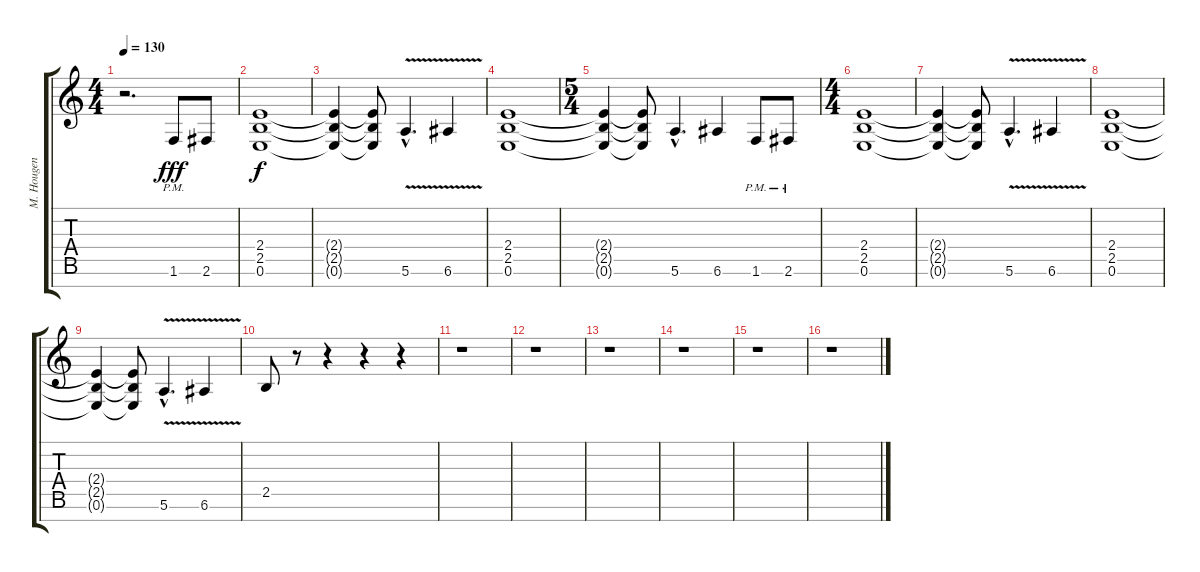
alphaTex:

\track ("M. Hougen - Guitar" "M. Hougen ") {instrument distortionguitar}
\staff {score tabs}
\tuning (E4 B3 G3 D3 A2 E2 B1) {hide}
\ts (4 4)
\tempo 130
\clef g2
\ks c
r.2{d dy fff instrument distortionguitar} 1.6{pm}.8 2.6.8 |
(2.4 2.5 0.6).1{dy f} |
(2.4{t} 2.5{t} 0.6{t}).4 (2.4{t} 2.5{t} 0.6{t}).8 5.6{v hac}.4{d} 6.6{v}.4 |
(2.4 2.5 0.6).1 |
\ts (5 4)
(2.4{t} 2.5{t} 0.6{t}).4 (2.4{t} 2.5{t} 0.6{t}).8 5.6{hac}.4{d} 6.6.4 1.6{pm}.8 2.6{pm}.8 |
\ts (4 4)
(2.4 2.5 0.6).1 |
(2.4{t} 2.5{t} 0.6{t}).4 (2.4{t} 2.5{t} 0.6{t}).8 5.6{v hac}.4{d} 6.6{v}.4 |
(2.4 2.5 0.6).1 |
(2.4{t} 2.5{t} 0.6{t}).4 (2.4{t} 2.5{t} 0.6{t}).8 5.6{v hac}.4{d} 6.6{v}.4 |
2.5.8 r.8 r.4 r.4 r.4 |
r.1 |
r.1 |
r.1 |
r.1 |
r.1 |
r.1
